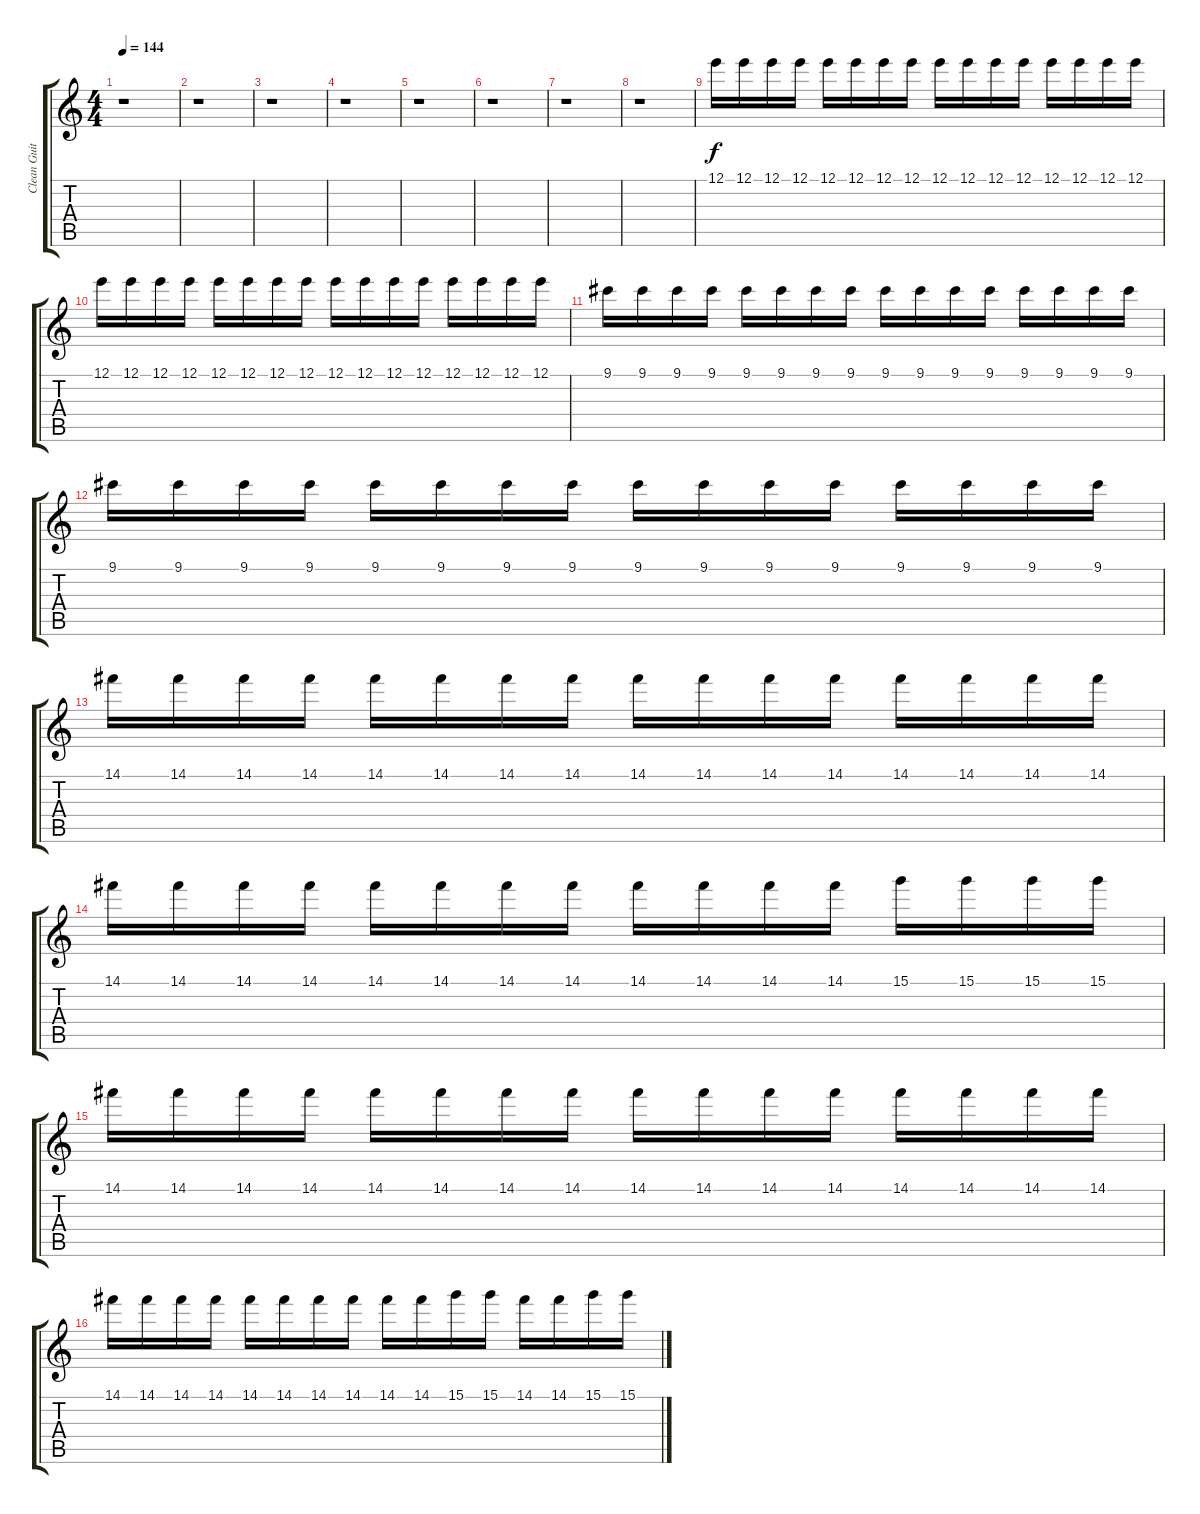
\track ("Clean Guitar 3" "Clean Guit") {instrument electricguitarjazz}
\staff {score tabs}
\tuning (E4 B3 G3 D3 A2 D2) {hide}
\ts (4 4)
\tempo 144
\clef g2
\ks c
r.1{dy f} |
r.1 |
r.1 |
r.1 |
r.1 |
r.1 |
r.1 |
r.1 |
12.1.16 12.1.16 12.1.16 12.1.16 12.1.16 12.1.16 12.1.16 12.1.16 12.1.16 12.1.16 12.1.16 12.1.16 12.1.16 12.1.16 12.1.16 12.1.16 |
12.1.16 12.1.16 12.1.16 12.1.16 12.1.16 12.1.16 12.1.16 12.1.16 12.1.16 12.1.16 12.1.16 12.1.16 12.1.16 12.1.16 12.1.16 12.1.16 |
9.1.16 9.1.16 9.1.16 9.1.16 9.1.16 9.1.16 9.1.16 9.1.16 9.1.16 9.1.16 9.1.16 9.1.16 9.1.16 9.1.16 9.1.16 9.1.16 |
9.1.16 9.1.16 9.1.16 9.1.16 9.1.16 9.1.16 9.1.16 9.1.16 9.1.16 9.1.16 9.1.16 9.1.16 9.1.16 9.1.16 9.1.16 9.1.16 |
14.1.16 14.1.16 14.1.16 14.1.16 14.1.16 14.1.16 14.1.16 14.1.16 14.1.16 14.1.16 14.1.16 14.1.16 14.1.16 14.1.16 14.1.16 14.1.16 |
14.1.16 14.1.16 14.1.16 14.1.16 14.1.16 14.1.16 14.1.16 14.1.16 14.1.16 14.1.16 14.1.16 14.1.16 15.1.16 15.1.16 15.1.16 15.1.16 |
14.1.16 14.1.16 14.1.16 14.1.16 14.1.16 14.1.16 14.1.16 14.1.16 14.1.16 14.1.16 14.1.16 14.1.16 14.1.16 14.1.16 14.1.16 14.1.16 |
14.1.16 14.1.16 14.1.16 14.1.16 14.1.16 14.1.16 14.1.16 14.1.16 14.1.16 14.1.16 15.1.16 15.1.16 14.1.16 14.1.16 15.1.16 15.1.16
